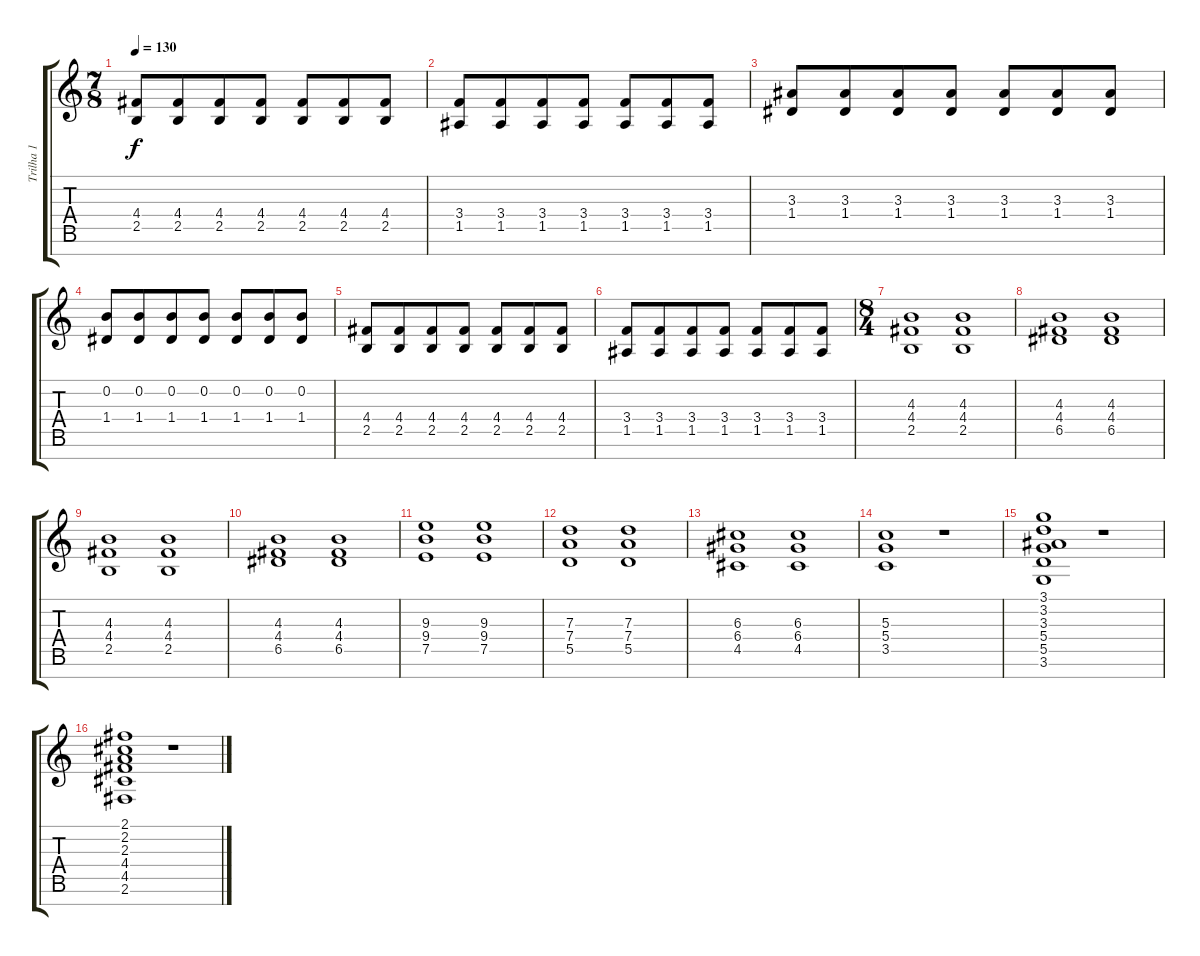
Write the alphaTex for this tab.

\track ("Trilha 1" "Trilha 1") {instrument distortionguitar}
\staff {score tabs}
\tuning (E4 B3 G3 D3 A2 E2 B1) {hide}
\ts (7 8)
\tempo 130
\clef g2
\ks c
(4.4 2.5).8{dy f} (4.4 2.5).8 (4.4 2.5).8 (4.4 2.5).8 (4.4 2.5).8 (4.4 2.5).8 (4.4 2.5).8 |
(3.4 1.5).8 (3.4 1.5).8 (3.4 1.5).8 (3.4 1.5).8 (3.4 1.5).8 (3.4 1.5).8 (3.4 1.5).8 |
(3.3 1.4).8 (3.3 1.4).8 (3.3 1.4).8 (3.3 1.4).8 (3.3 1.4).8 (3.3 1.4).8 (3.3 1.4).8 |
(0.2 1.4).8 (0.2 1.4).8 (0.2 1.4).8 (0.2 1.4).8 (0.2 1.4).8 (0.2 1.4).8 (0.2 1.4).8 |
(4.4 2.5).8 (4.4 2.5).8 (4.4 2.5).8 (4.4 2.5).8 (4.4 2.5).8 (4.4 2.5).8 (4.4 2.5).8 |
(3.4 1.5).8 (3.4 1.5).8 (3.4 1.5).8 (3.4 1.5).8 (3.4 1.5).8 (3.4 1.5).8 (3.4 1.5).8 |
\ts (8 4)
(4.3 4.4 2.5).1 (4.3 4.4 2.5).1 |
(4.3 4.4 6.5).1 (4.3 4.4 6.5).1 |
(4.3 4.4 2.5).1 (4.3 4.4 2.5).1 |
(4.3 4.4 6.5).1 (4.3 4.4 6.5).1 |
(9.3 9.4 7.5).1 (9.3 9.4 7.5).1 |
(7.3 7.4 5.5).1 (7.3 7.4 5.5).1 |
(6.3 6.4 4.5).1 (6.3 6.4 4.5).1 |
(5.3 5.4 3.5).1 r.1 |
(3.1 3.2 3.3 5.4 5.5 3.6).1 r.1 |
(2.1 2.2 2.3 4.4 4.5 2.6).1 r.1
